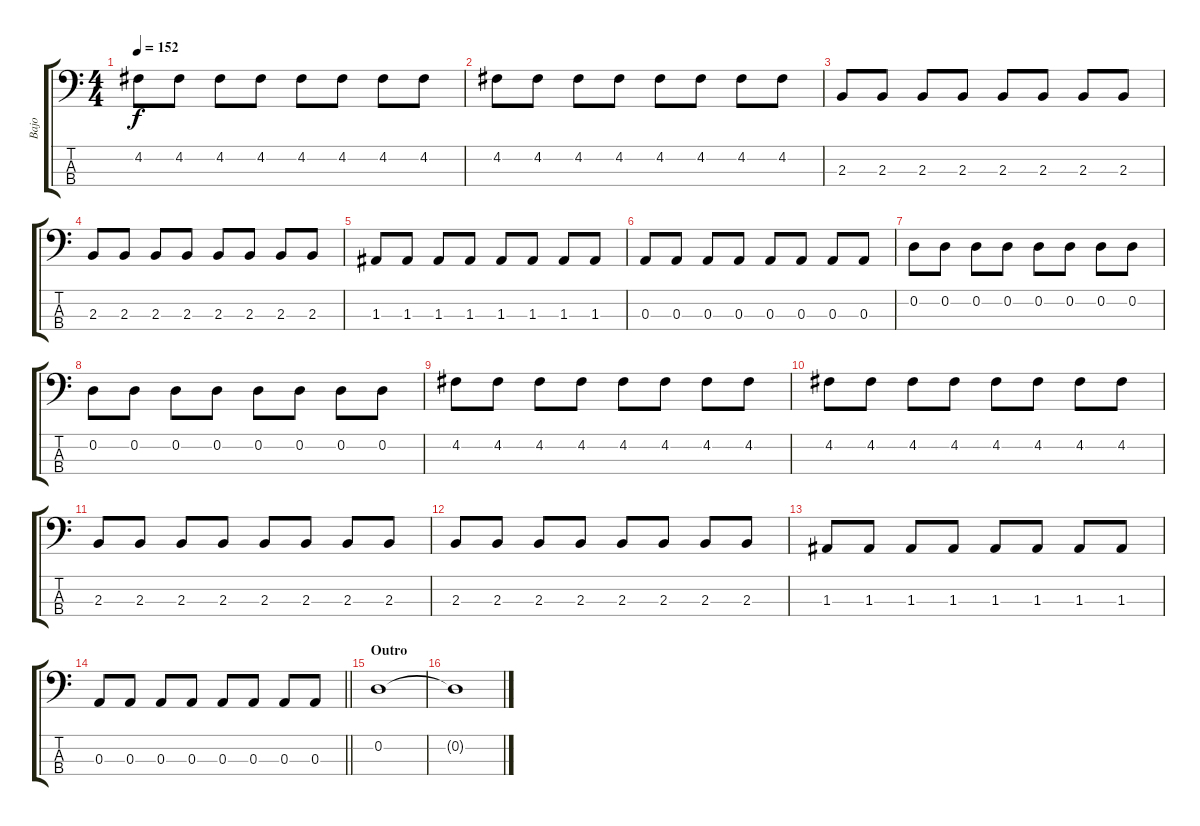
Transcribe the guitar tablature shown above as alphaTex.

\track ("Bajo" "Bajo") {instrument electricbassfinger}
\staff {score tabs}
\tuning (G2 D2 A1 E1) {hide}
\ts (4 4)
\tempo 152
\clef f4
\ks c
4.2.8{dy f} 4.2.8 4.2.8 4.2.8 4.2.8 4.2.8 4.2.8 4.2.8 |
4.2.8 4.2.8 4.2.8 4.2.8 4.2.8 4.2.8 4.2.8 4.2.8 |
2.3.8 2.3.8 2.3.8 2.3.8 2.3.8 2.3.8 2.3.8 2.3.8 |
2.3.8 2.3.8 2.3.8 2.3.8 2.3.8 2.3.8 2.3.8 2.3.8 |
1.3.8 1.3.8 1.3.8 1.3.8 1.3.8 1.3.8 1.3.8 1.3.8 |
0.3.8 0.3.8 0.3.8 0.3.8 0.3.8 0.3.8 0.3.8 0.3.8 |
0.2.8 0.2.8 0.2.8 0.2.8 0.2.8 0.2.8 0.2.8 0.2.8 |
0.2.8 0.2.8 0.2.8 0.2.8 0.2.8 0.2.8 0.2.8 0.2.8 |
4.2.8 4.2.8 4.2.8 4.2.8 4.2.8 4.2.8 4.2.8 4.2.8 |
4.2.8 4.2.8 4.2.8 4.2.8 4.2.8 4.2.8 4.2.8 4.2.8 |
2.3.8 2.3.8 2.3.8 2.3.8 2.3.8 2.3.8 2.3.8 2.3.8 |
2.3.8 2.3.8 2.3.8 2.3.8 2.3.8 2.3.8 2.3.8 2.3.8 |
1.3.8 1.3.8 1.3.8 1.3.8 1.3.8 1.3.8 1.3.8 1.3.8 |
\barLineRight lightlight
0.3.8 0.3.8 0.3.8 0.3.8 0.3.8 0.3.8 0.3.8 0.3.8 |
\section ("" "Outro")
0.2.1 |
0.2{t}.1
